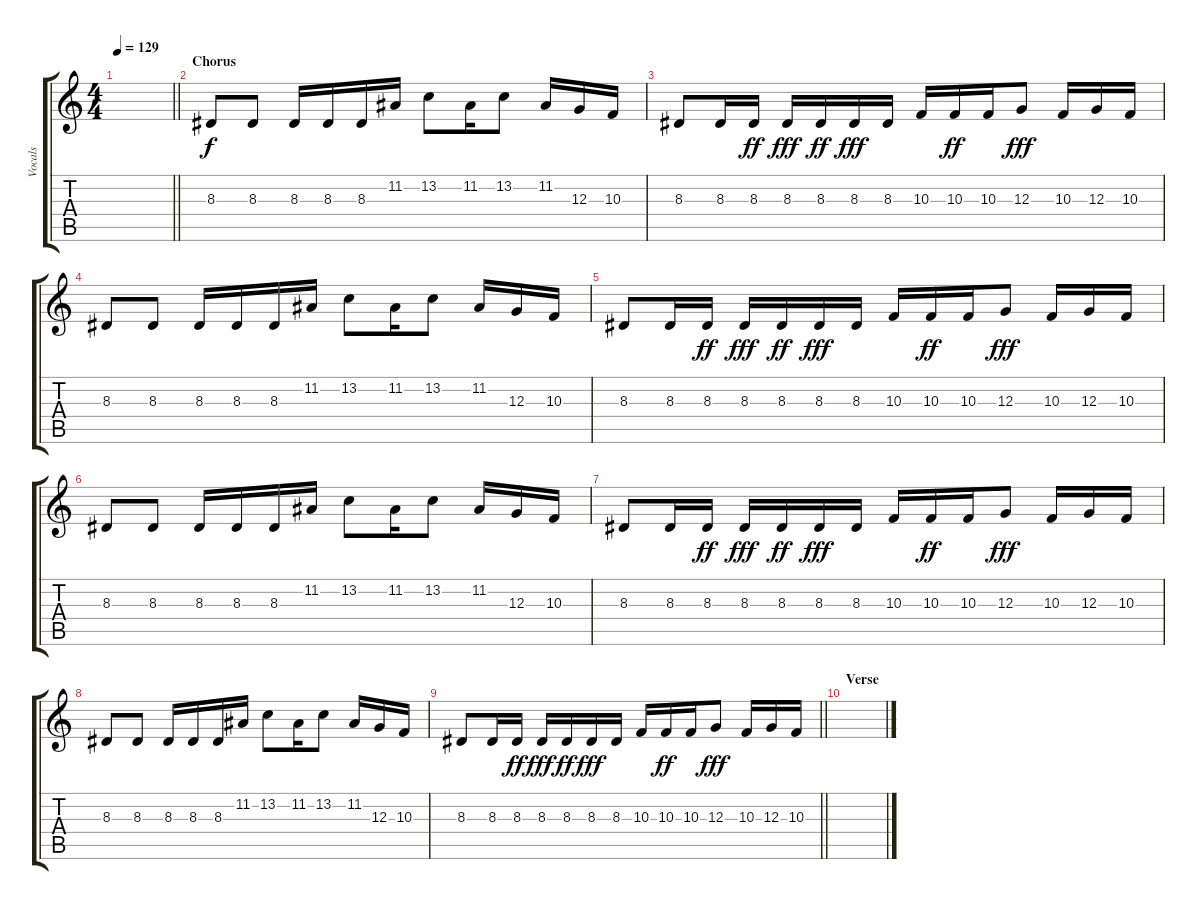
\track ("Vocals" "Vocals") {instrument synthbrass1}
\staff {score tabs}
\tuning (E4 B3 G3 D3 A2 D2) {hide}
\ts (4 4)
\tempo 129
\clef g2
\barLineRight lightlight
\ks c
|
\section ("" "Chorus")
8.3.8 8.3.8 8.3.16 8.3.16 8.3.16 11.2.16 13.2.8 11.2.16 13.2.8 11.2.16 12.3.16 10.3.16 |
8.3.8 8.3.16 8.3.16{dy ff} 8.3.16{dy fff} 8.3.16{dy ff} 8.3.16{dy fff} 8.3.16 10.3.16 10.3.16{dy ff} 10.3.16 12.3.8{dy fff} 10.3.16 12.3.16 10.3.16 |
8.3.8 8.3.8 8.3.16 8.3.16 8.3.16 11.2.16 13.2.8 11.2.16 13.2.8 11.2.16 12.3.16 10.3.16 |
8.3.8 8.3.16 8.3.16{dy ff} 8.3.16{dy fff} 8.3.16{dy ff} 8.3.16{dy fff} 8.3.16 10.3.16 10.3.16{dy ff} 10.3.16 12.3.8{dy fff} 10.3.16 12.3.16 10.3.16 |
8.3.8 8.3.8 8.3.16 8.3.16 8.3.16 11.2.16 13.2.8 11.2.16 13.2.8 11.2.16 12.3.16 10.3.16 |
8.3.8 8.3.16 8.3.16{dy ff} 8.3.16{dy fff} 8.3.16{dy ff} 8.3.16{dy fff} 8.3.16 10.3.16 10.3.16{dy ff} 10.3.16 12.3.8{dy fff} 10.3.16 12.3.16 10.3.16 |
8.3.8 8.3.8 8.3.16 8.3.16 8.3.16 11.2.16 13.2.8 11.2.16 13.2.8 11.2.16 12.3.16 10.3.16 |
\barLineRight lightlight
8.3.8 8.3.16 8.3.16{dy ff} 8.3.16{dy fff} 8.3.16{dy ff} 8.3.16{dy fff} 8.3.16 10.3.16 10.3.16{dy ff} 10.3.16 12.3.8{dy fff} 10.3.16 12.3.16 10.3.16 |
\section ("" "Verse")
